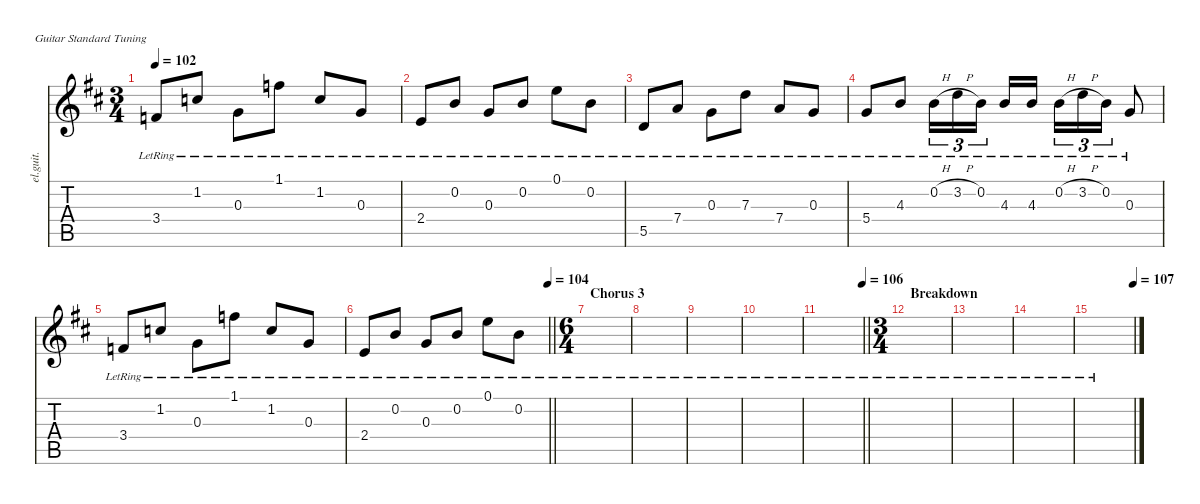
\defaultSystemsLayout 4
\hideDynamics
\bracketExtendMode nobrackets
\otherSystemsTrackNameOrientation horizontal
\track ("James Hetfield (Clean)" "el.guit.") {defaultSystemsLayout 32 instrument electricguitarclean}
\staff {score tabs}
\tuning (E4 B3 G3 D3 A2 E2)
\ts (3 4)
\tempo 102
\clef g2
\ks bminor
3.4{lr acc forcenatural}.8{dy f beam Up} 1.2{lr acc forcenatural}.8{beam Up} 0.3{lr acc forcenatural}.8{beam Down} 1.1{lr acc forcenatural}.8{beam Down} 1.2{lr acc forcenatural}.8{beam Up} 0.3{lr acc forcenatural}.8{beam Up} |
2.4{lr acc forcenatural}.8{beam Up} 0.2{lr acc forcenatural}.8{beam Up} 0.3{lr acc forcenatural}.8{beam Up} 0.2{lr acc forcenatural}.8{beam Up} 0.1{lr acc forcenatural}.8{beam Down} 0.2{lr acc forcenatural}.8{beam Down} |
5.5{lr acc forcenatural}.8{beam Up} 7.4{lr acc forcenatural}.8{beam Up} 0.3{lr acc forcenatural}.8{beam Down} 7.3{lr acc forcenatural}.8{beam Down} 7.4{lr acc forcenatural}.8{beam Up} 0.3{lr acc forcenatural}.8{beam Up} |
5.4{lr acc forcenatural}.8{beam Up} 4.3{lr acc forcenatural}.8{beam Up} 0.2{h lr acc forcenatural}.16{tu (3 2) beam Down} 3.2{h lr acc forcenatural}.16{tu (3 2) beam Down} 0.2{lr acc forcenatural}.16{tu (3 2) beam Down} 4.3{lr acc forcenatural}.16{beam Up} 4.3{lr acc forcenatural}.16{beam Up} 0.2{h lr acc forcenatural}.16{tu (3 2) beam Down} 3.2{h lr acc forcenatural}.16{tu (3 2) beam Down} 0.2{lr acc forcenatural}.16{tu (3 2) beam Down} 0.3{lr acc forcenatural}.8{beam Up} |
3.4{lr acc forcenatural}.8{beam Up} 1.2{lr acc forcenatural}.8{beam Up} 0.3{lr acc forcenatural}.8{beam Down} 1.1{lr acc forcenatural}.8{beam Down} 1.2{lr acc forcenatural}.8{beam Up} 0.3{lr acc forcenatural}.8{beam Up} |
\tempo (104 1)
\barLineRight lightlight
2.4{lr acc forcenatural}.8{beam Up} 0.2{lr acc forcenatural}.8{beam Up} 0.3{lr acc forcenatural}.8{beam Up} 0.2{lr acc forcenatural}.8{beam Up} 0.1{lr acc forcenatural}.8{beam Down} 0.2{lr acc forcenatural}.8{beam Down} |
\ts (6 4)
\beaming (8 6 6)
\section ("" "Chorus 3")
|
|
|
|
\tempo (106 1)
\barLineRight lightlight
|
\ts (3 4)
\beaming (8 2 2 2)
\section ("" "Breakdown")
|
|
|
\tempo (107 1)
